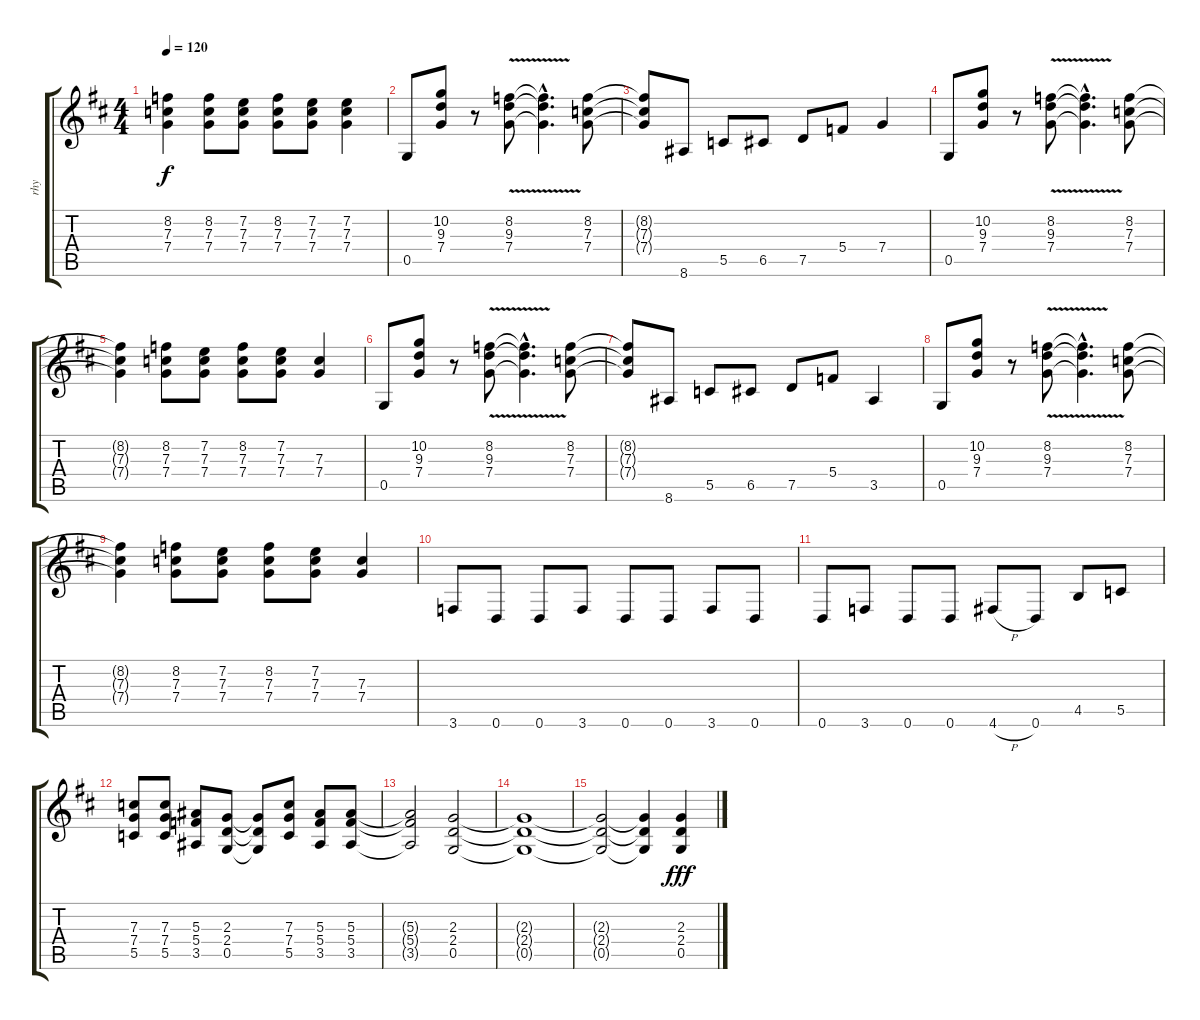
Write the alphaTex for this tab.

\track ("rhy" "rhy") {instrument distortionguitar}
\staff {score tabs}
\tuning (D4 A3 F3 C3 G2 D2) {hide}
\ts (4 4)
\tempo 120
\clef g2
\ks d
(8.2{t} 7.3{t} 7.4{t}).4{dy f} (8.2 7.3 7.4).8 (7.2 7.3 7.4).8 (8.2 7.3 7.4).8 (7.2 7.3 7.4).8 (7.2 7.3 7.4).4 |
0.5.8 (10.2 9.3 7.4).8 r.8 (8.2{v} 9.3{v} 7.4{v}).8 (8.2{hac t} 9.3{hac t} 7.4{hac t}).4{d} (8.2 7.3 7.4).8 |
(8.2{t} 7.3{t} 7.4{t}).8 8.6.8 5.5.8 6.5.8 7.5.8 5.4.8 7.4.4 |
0.5.8 (10.2 9.3 7.4).8 r.8 (8.2{v} 9.3{v} 7.4{v}).8 (8.2{hac t} 9.3{hac t} 7.4{hac t}).4{d} (8.2 7.3 7.4).8 |
(8.2{t} 7.3{t} 7.4{t}).4 (8.2 7.3 7.4).8 (7.2 7.3 7.4).8 (8.2 7.3 7.4).8 (7.2 7.3 7.4).8 (7.3 7.4).4 |
0.5.8 (10.2 9.3 7.4).8 r.8 (8.2{v} 9.3{v} 7.4{v}).8 (8.2{hac t} 9.3{hac t} 7.4{hac t}).4{d} (8.2 7.3 7.4).8 |
(8.2{t} 7.3{t} 7.4{t}).8 8.6.8 5.5.8 6.5.8 7.5.8 5.4.8 3.5.4 |
0.5.8 (10.2 9.3 7.4).8 r.8 (8.2{v} 9.3{v} 7.4{v}).8 (8.2{hac t} 9.3{hac t} 7.4{hac t}).4{d} (8.2 7.3 7.4).8 |
(8.2{t} 7.3{t} 7.4{t}).4 (8.2 7.3 7.4).8 (7.2 7.3 7.4).8 (8.2 7.3 7.4).8 (7.2 7.3 7.4).8 (7.3 7.4).4 |
3.6.8 0.6.8 0.6.8 3.6.8 0.6.8 0.6.8 3.6.8 0.6.8 |
0.6.8 3.6.8 0.6.8 0.6.8 4.6{h}.8 0.6.8 4.5.8 5.5.8 |
(7.3 7.4 5.5).8 (7.3 7.4 5.5).8 (5.3 5.4 3.5).8 (2.3 2.4 0.5).8 (2.3{t} 2.4{t} 0.5{t}).8 (7.3 7.4 5.5).8 (5.3 5.4 3.5).8 (5.3 5.4 3.5).8 |
(5.3{t} 5.4{t} 3.5{t}).2 (2.3 2.4 0.5).2 |
(2.3{t} 2.4{t} 0.5{t}).1 |
(2.3{t} 2.4{t} 0.5{t}).2 (2.3{t} 2.4{t} 0.5{t}).4 (2.3 2.4 0.5).4{dy fff}
